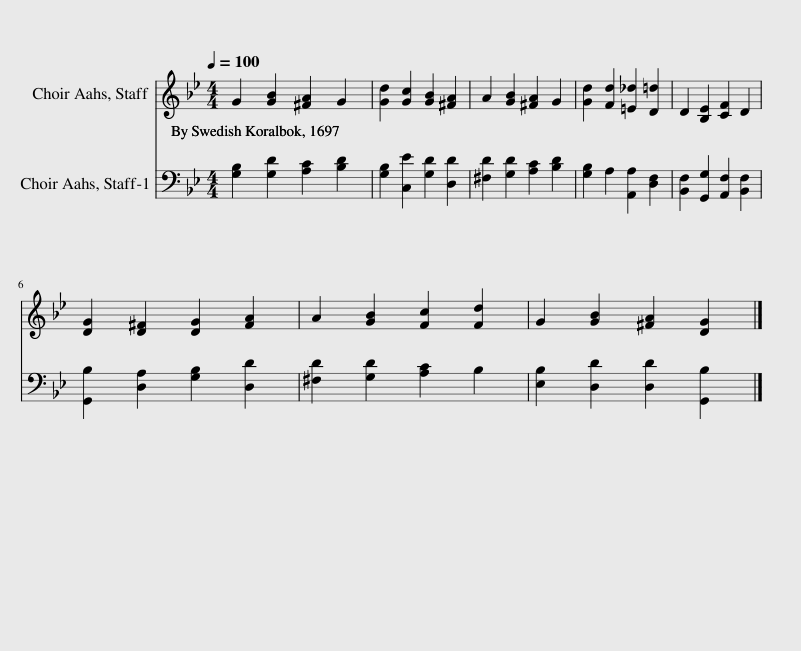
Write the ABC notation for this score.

X:1
%%score 1 2
L:1/8
Q:1/4=100
M:4/4
I:linebreak $
K:Bb
V:1 treble
V:2 bass
V:1
 G2 [GB]2 [^FA]2 G2 | [Gd]2 [Gc]2 [GB]2 [^FA]2 | A2 [GB]2 [^FA]2 G2 | [Gd]2 [Fd]2 [=E_d]2 [D=d]2 | D2 [B,E]2 [CF]2 D2 |$ %5
 [DG]2 [D^F]2 [DG]2 [FA]2 | A2 [GB]2 [Fc]2 [Fd]2 | G2 [GB]2 [^FA]2 [DG]2 |] %8
V:2
 [G,B,]2 [G,D]2 [A,C]2 [B,D]2 | [G,B,]2 [C,E]2 [G,D]2 [D,D]2 | [^F,D]2 [G,D]2 [A,C]2 [B,D]2 | [G,B,]2 A,2 [A,,A,]2 [D,F,]2 | [B,,F,]2 [G,,G,]2 [A,,F,]2 [B,,F,]2 |$ %5
 [G,,B,]2 [D,A,]2 [G,B,]2 [D,D]2 | [^F,D]2 [G,D]2 [A,C]2 B,2 | [E,B,]2 [D,D]2 [D,D]2 [G,,B,]2 |] %8
